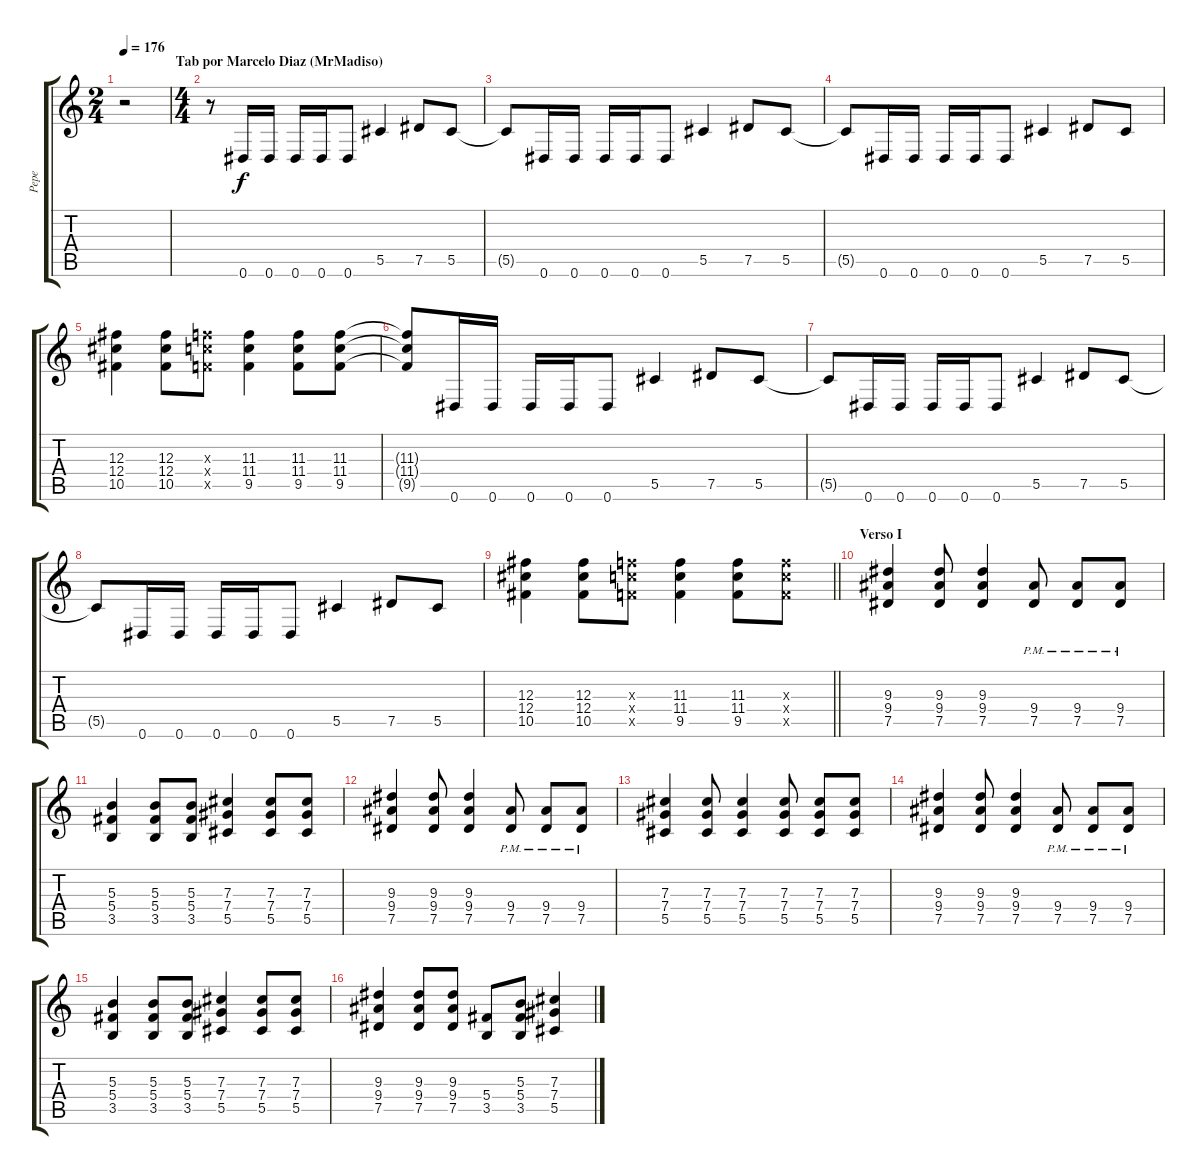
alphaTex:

\track ("Pepe" "Pepe") {instrument distortionguitar}
\staff {score tabs}
\tuning (Eb4 Bb3 Gb3 Db3 Ab2 Eb2) {hide}
\ts (2 4)
\section ("" "                Tab por Marcelo Diaz (MrMadiso)")
\tempo 176
\clef g2
\ks c
r.2{dy f instrument distortionguitar} |
\ts (4 4)
r.8 0.6.16 0.6.16 0.6.16 0.6.16 0.6.8 5.5.4 7.5.8 5.5.8 |
5.5{t}.8 0.6.16 0.6.16 0.6.16 0.6.16 0.6.8 5.5.4 7.5.8 5.5.8 |
5.5{t}.8 0.6.16 0.6.16 0.6.16 0.6.16 0.6.8 5.5.4 7.5.8 5.5.8 |
(12.3 12.4 10.5).4 (12.3 12.4 10.5).8 (11.3{x} 11.4{x} 9.5{x}).8 (11.3 11.4 9.5).4 (11.3 11.4 9.5).8 (11.3 11.4 9.5).8 |
(11.3{t} 11.4{t} 9.5{t}).8 0.6.16 0.6.16 0.6.16 0.6.16 0.6.8 5.5.4 7.5.8 5.5.8 |
5.5{t}.8 0.6.16 0.6.16 0.6.16 0.6.16 0.6.8 5.5.4 7.5.8 5.5.8 |
5.5{t}.8 0.6.16 0.6.16 0.6.16 0.6.16 0.6.8 5.5.4 7.5.8 5.5.8 |
\barLineRight lightlight
(12.3 12.4 10.5).4 (12.3 12.4 10.5).8 (11.3{x} 11.4{x} 9.5{x}).8 (11.3 11.4 9.5).4 (11.3 11.4 9.5).8 (11.3{x} 11.4{x} 9.5{x}).8 |
\section ("" "Verso I")
(9.3 9.4 7.5).4 (9.3 9.4 7.5).8 (9.3 9.4 7.5).4 (9.4{pm} 7.5{pm}).8 (9.4{pm} 7.5{pm}).8 (9.4{pm} 7.5{pm}).8 |
(5.3 5.4 3.5).4 (5.3 5.4 3.5).8 (5.3 5.4 3.5).8 (7.3 7.4 5.5).4 (7.3 7.4 5.5).8 (7.3 7.4 5.5).8 |
(9.3 9.4 7.5).4 (9.3 9.4 7.5).8 (9.3 9.4 7.5).4 (9.4{pm} 7.5{pm}).8 (9.4{pm} 7.5{pm}).8 (9.4{pm} 7.5{pm}).8 |
(7.3 7.4 5.5).4 (7.3 7.4 5.5).8 (7.3 7.4 5.5).4 (7.3 7.4 5.5).8 (7.3 7.4 5.5).8 (7.3 7.4 5.5).8 |
(9.3 9.4 7.5).4 (9.3 9.4 7.5).8 (9.3 9.4 7.5).4 (9.4{pm} 7.5{pm}).8 (9.4{pm} 7.5{pm}).8 (9.4{pm} 7.5{pm}).8 |
(5.3 5.4 3.5).4 (5.3 5.4 3.5).8 (5.3 5.4 3.5).8 (7.3 7.4 5.5).4 (7.3 7.4 5.5).8 (7.3 7.4 5.5).8 |
(9.3 9.4 7.5).4 (9.3 9.4 7.5).8 (9.3 9.4 7.5).8 (5.4 3.5).8 (5.3 5.4 3.5).8 (7.3 7.4 5.5).4
